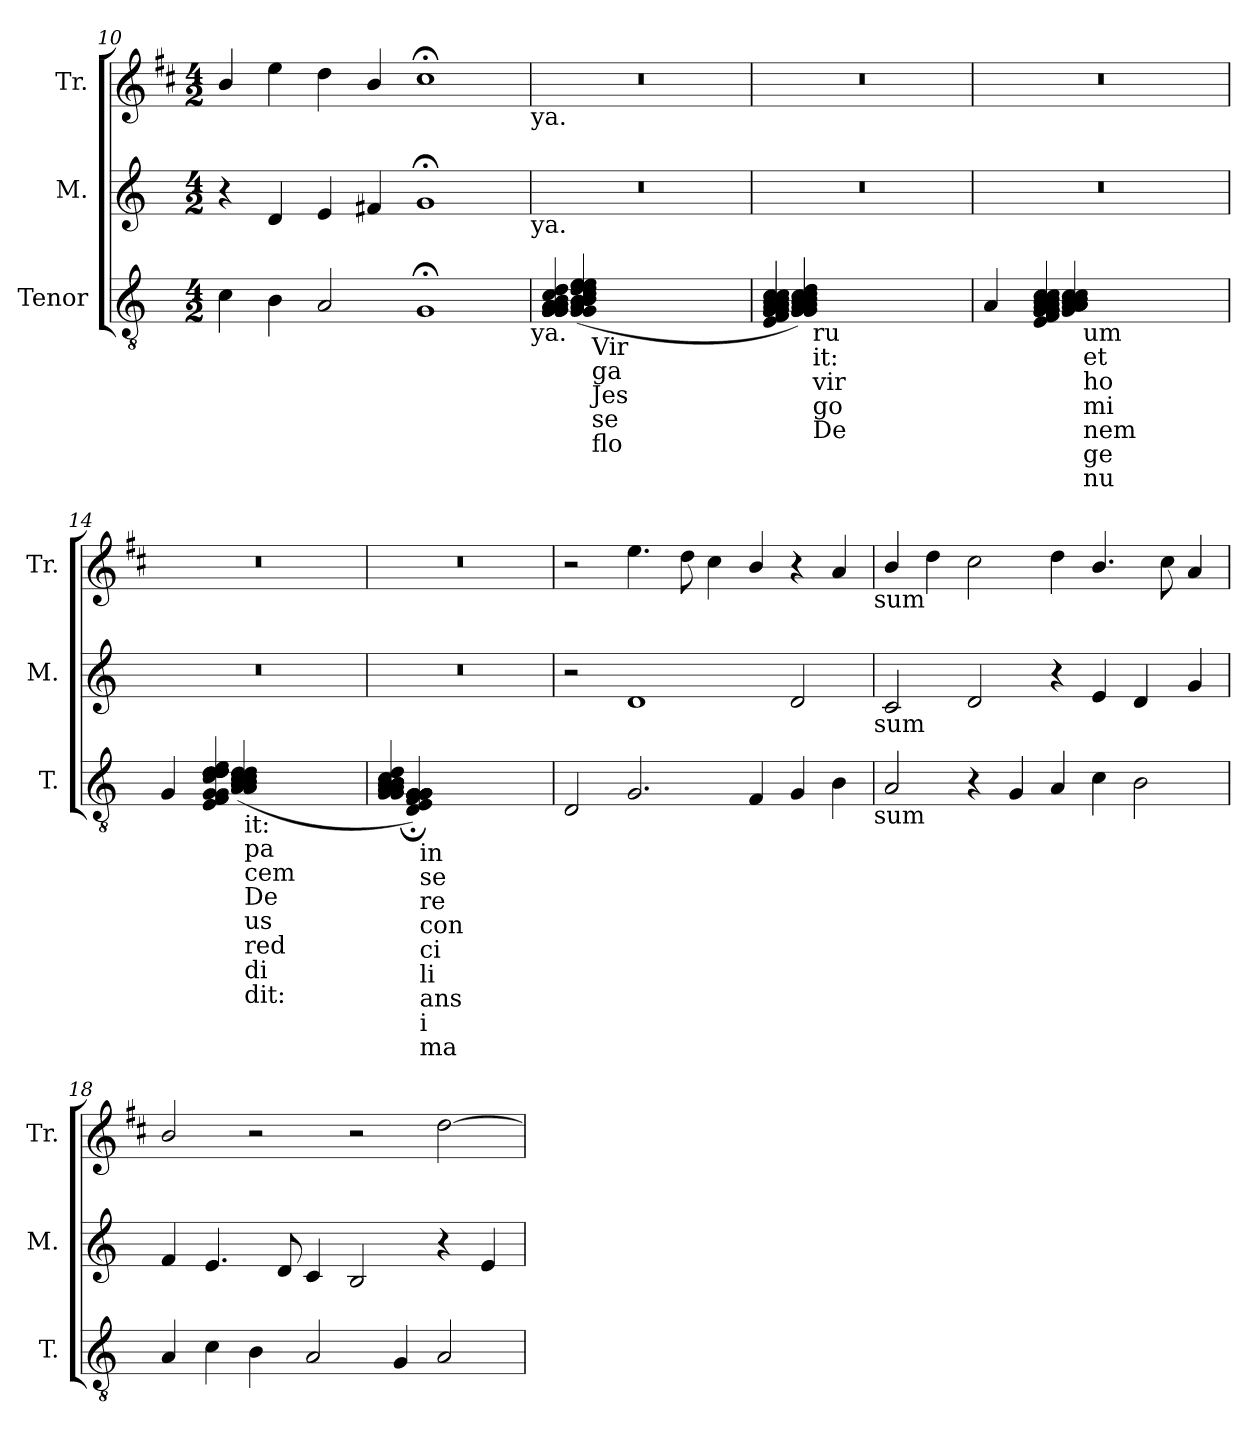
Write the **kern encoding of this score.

**kern	**kern	**kern
*part3	*part2	*part1
*staff3	*staff2	*staff1
*I"Tenor	*I"M.	*I"Tr.
*I'T.	*I'M.	*I'Tr.
*clefGv2	*clefG2	*clefG2
*	*	*ITrd1c2
*k[]	*k[]	*k[]
*C:	*C:	*C:
*M4/2	*M4/2	*M4/2
=10	=10	=10
4c\	4r	4a/
4B\	4d/	4dd\
2A/	4e/	4cc\
.	4f#/	4a/
1G;	1g;	1b;<
!	!	!LO:TX:b:t=ya.
!	!LO:TX:b:t=ya.	!
!LO:TX:b:t=ya.	!	!
!!LO:PB:g=z
=11	=11	=11
*^	*	*
(<(4G/ 4G/ 4G/ 4G/ 4G/ 4A/ 4A/ 4A/ 4A/ 4B/ 4c/ 4d/	(4G/ 4G/ 4A/ 4B/ 4B/ 4c/ 4d/ 4d/ 4e/ 4e/	0r	0r
!LO:TX:b:t=Vir	!	!	!
!LO:TX:b:t=ga	!	!	!
!LO:TX:b:t=Jes	!	!	!
!LO:TX:b:t=se	!	!	!
!LO:TX:b:t=flo	!	!	!
1..ryy	1..ryy	.	.
!!LO:LB:g=z
=12	=12	=12	=12
((4E/ 4F/ 4G/ 4G/ 4G/ 4A/ 4A/ 4A/ 4B/ 4B/ 4c/ 4c/	((<4G/ 4G/ 4G/ 4A/ 4A/ 4B/ 4B/ 4c/ 4c/ 4d/)	0r	0r
!LO:TX:b:t=ru	!	!	!
!LO:TX:b:t=it&colon;	!	!	!
!LO:TX:b:t=vir	!	!	!
!LO:TX:b:t=go	!	!	!
!LO:TX:b:t=De	!	!	!
1..ryy	1..ryy	.	.
!!LO:LB:g=z
=13	=13	=13	=13
4A/	4ryy	0r	0r
(<(4E/ 4F/ 4G/ 4G/ 4G/ 4G/ 4A/ 4A/ 4B/ 4B/ 4c/ 4c/	((<4G/ 4A/ 4A/ 4A/ 4B/ 4B/ 4c/ 4c/	.	.
!LO:TX:b:t=um	!	!	!
!LO:TX:b:t=et	!	!	!
!LO:TX:b:t=ho	!	!	!
!LO:TX:b:t=mi	!	!	!
!LO:TX:b:t=nem	!	!	!
!LO:TX:b:t=ge	!	!	!
!LO:TX:b:t=nu	!	!	!
1.ryy	1.ryy	.	.
!!LO:LB:g=z
=14	=14	=14	=14
4G/	4ryy	0r	0r
(4E/ 4F/ 4G/ 4G/ 4c/ 4d/ 4d/ 4d/ 4d/ 4d/ 4d/ 4e/	(4A/ 4A/ 4B/ 4B/ 4B/ 4c/ 4c/ 4d/ 4d/	.	.
!LO:TX:b:t=it&colon;	!	!	!
!LO:TX:b:t=pa	!	!	!
!LO:TX:b:t=cem	!	!	!
!LO:TX:b:t=De	!	!	!
!LO:TX:b:t=us	!	!	!
!LO:TX:b:t=red	!	!	!
!LO:TX:b:t=di	!	!	!
!LO:TX:b:t=dit&colon;	!	!	!
1.ryy	1.ryy	.	.
!!LO:LB:g=z
=15	=15	=15	=15
((<4G/ 4G/ 4A/ 4A/ 4A/ 4B/ 4B/ 4B/ 4B/ 4B/ 4c/ 4d/	(<4D/; 4E/; 4F/; 4G/; 4G/; 4G/; 4G/; 4G/; 4G/;)	0r	0r
!LO:TX:b:t=in	!	!	!
!LO:TX:b:t=se	!	!	!
!LO:TX:b:t=re	!	!	!
!LO:TX:b:t=con	!	!	!
!LO:TX:b:t=ci	!	!	!
!LO:TX:b:t=li	!	!	!
!LO:TX:b:t=ans	!	!	!
!LO:TX:b:t=i	!	!	!
!LO:TX:b:t=ma	!	!	!
1..ryy	1..ryy	.	.
*v	*v	*	*
!!LO:LB:g=z
=16	=16	=16
2D/	2r	2r
2.G/	1d	4.dd\
.	.	8cc\
.	.	4b\
4F/	.	4a/
4G/	2d/	4r
4B\	.	4g/
!	!	!LO:TX:b:t=sum
!	!LO:TX:b:t=sum	!
!LO:TX:b:t=sum	!	!
=17	=17	=17
2A/	2c/	4a/
.	.	4cc\
4r	2d/	2b\
4G/	.	.
4A/	4r	4cc\
4c\	4e/	4.a/
2B\	4d/	.
.	.	8b\
.	4g/	4g/
=18	=18	=18
4A/	4f/	2a/
4c\	4.e/	.
4B\	.	2r
.	8d/	.
2A/	4c/	.
.	2B/	2r
4G/	.	.
2A/	4r	[>2cc\
.	4e/	.
=	=	=
*-	*-	*-
